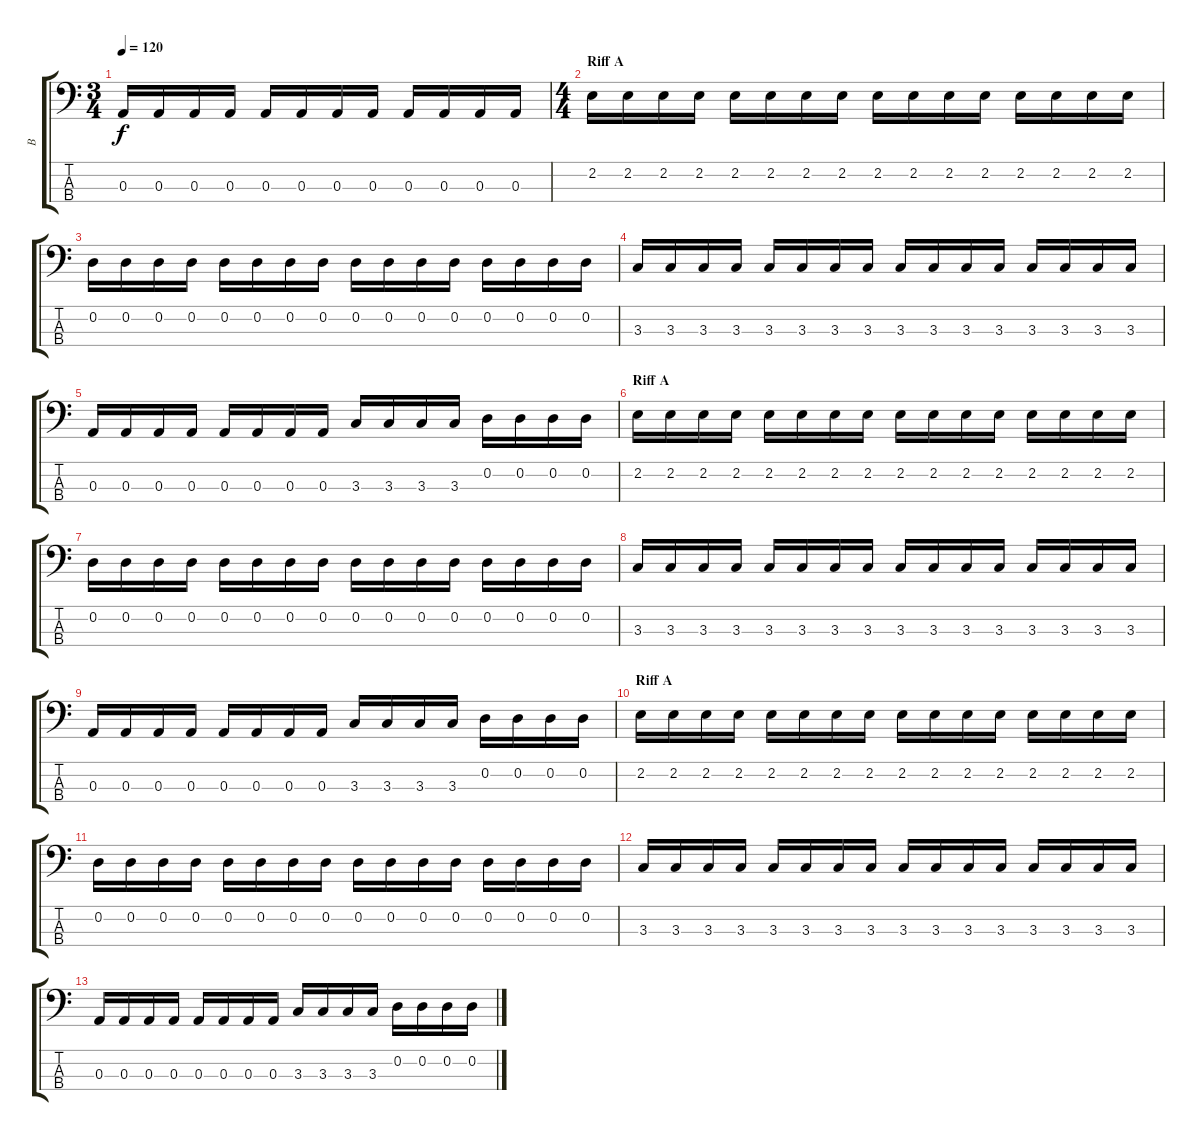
\track ("B" "B") {instrument electricbasspick}
\staff {score tabs}
\tuning (G2 D2 A1 E1) {hide}
\ts (3 4)
\tempo 120
\clef f4
\ks c
0.3.16{dy f} 0.3.16 0.3.16 0.3.16 0.3.16 0.3.16 0.3.16 0.3.16 0.3.16 0.3.16 0.3.16 0.3.16 |
\ts (4 4)
\section ("" "Riff A")
2.2.16 2.2.16 2.2.16 2.2.16 2.2.16 2.2.16 2.2.16 2.2.16 2.2.16 2.2.16 2.2.16 2.2.16 2.2.16 2.2.16 2.2.16 2.2.16 |
0.2.16 0.2.16 0.2.16 0.2.16 0.2.16 0.2.16 0.2.16 0.2.16 0.2.16 0.2.16 0.2.16 0.2.16 0.2.16 0.2.16 0.2.16 0.2.16 |
3.3.16 3.3.16 3.3.16 3.3.16 3.3.16 3.3.16 3.3.16 3.3.16 3.3.16 3.3.16 3.3.16 3.3.16 3.3.16 3.3.16 3.3.16 3.3.16 |
0.3.16 0.3.16 0.3.16 0.3.16 0.3.16 0.3.16 0.3.16 0.3.16 3.3.16 3.3.16 3.3.16 3.3.16 0.2.16 0.2.16 0.2.16 0.2.16 |
\section ("" "Riff A")
2.2.16 2.2.16 2.2.16 2.2.16 2.2.16 2.2.16 2.2.16 2.2.16 2.2.16 2.2.16 2.2.16 2.2.16 2.2.16 2.2.16 2.2.16 2.2.16 |
0.2.16{volume 10} 0.2.16 0.2.16 0.2.16 0.2.16 0.2.16 0.2.16 0.2.16 0.2.16 0.2.16 0.2.16 0.2.16 0.2.16 0.2.16 0.2.16 0.2.16 |
3.3.16{volume 8} 3.3.16 3.3.16 3.3.16 3.3.16 3.3.16 3.3.16 3.3.16 3.3.16 3.3.16 3.3.16 3.3.16 3.3.16 3.3.16 3.3.16 3.3.16 |
0.3.16{volume 4} 0.3.16 0.3.16 0.3.16 0.3.16 0.3.16 0.3.16 0.3.16 3.3.16 3.3.16 3.3.16 3.3.16 0.2.16 0.2.16 0.2.16 0.2.16 |
\section ("" "Riff A")
2.2.16{volume 0} 2.2.16 2.2.16 2.2.16 2.2.16 2.2.16 2.2.16 2.2.16 2.2.16 2.2.16 2.2.16 2.2.16 2.2.16 2.2.16 2.2.16 2.2.16 |
0.2.16 0.2.16 0.2.16 0.2.16 0.2.16 0.2.16 0.2.16 0.2.16 0.2.16 0.2.16 0.2.16 0.2.16 0.2.16 0.2.16 0.2.16 0.2.16 |
3.3.16 3.3.16 3.3.16 3.3.16 3.3.16 3.3.16 3.3.16 3.3.16 3.3.16 3.3.16 3.3.16 3.3.16 3.3.16 3.3.16 3.3.16 3.3.16 |
0.3.16 0.3.16 0.3.16 0.3.16 0.3.16 0.3.16 0.3.16 0.3.16 3.3.16 3.3.16 3.3.16 3.3.16 0.2.16 0.2.16 0.2.16 0.2.16
